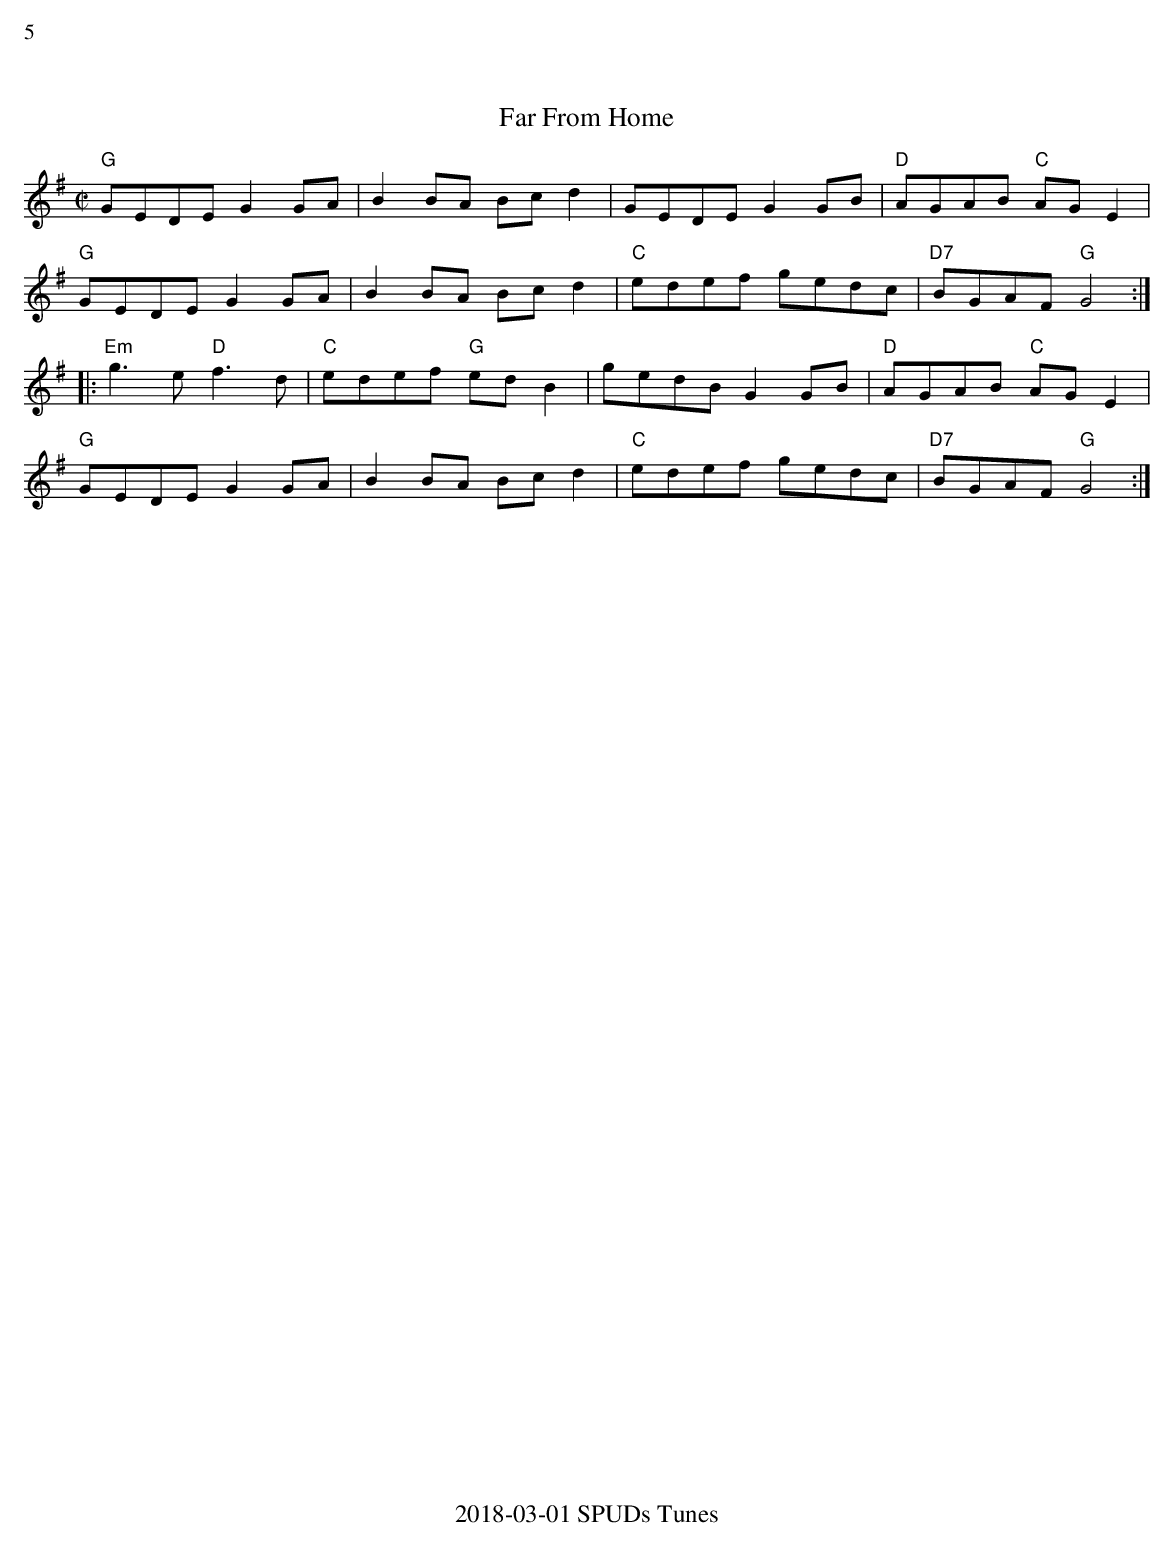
X:1
%%text 5
T:Far From Home
M:C|
K:G
"G"GEDE G2GA| B2BA Bcd2|GEDE G2GB| "D"AGAB "C"AGE2|
"G"GEDE G2GA| B2BA Bcd2| "C"edef gedc| "D7"BGAF "G"G4 :|
|:"Em"g2>e2 "D"f2>d2| "C"edef "G"edB2| gedB G2GB| "D"AGAB "C"AG E2|
"G"GEDE G2 GA| B2BA Bcd2| "C"edef gedc| "D7"BGAF "G"G4 :|
